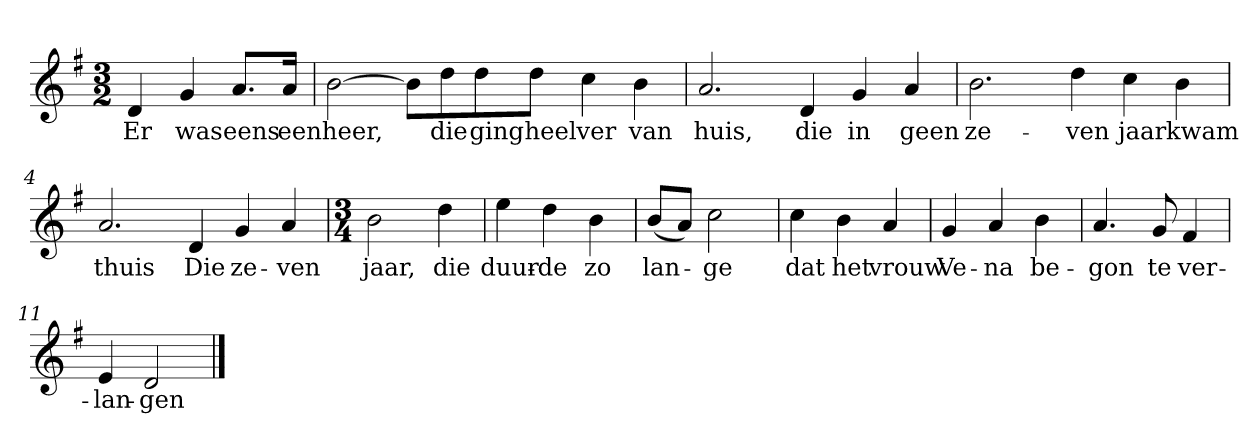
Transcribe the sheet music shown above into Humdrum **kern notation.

**kern	**text
*part1	*part1
*staff1	*staff1
*clefG2	*
*k[f#]	*
*G:	*
*M3/2	*
*MM120	*
=	=
4d	Er
4g	was
8.a/L	eens
16a/Jk	een
=1	=1
[2b	heer,
8b\L]	.
8dd\	die
8dd\	ging
8dd\J	heel
4cc	ver
4b	van
=2	=2
2.a	huis,
4d	die
4g	in
4a	geen
=3	=3
2.b	ze-
4dd	-ven
4cc	jaar
4b	kwam
=4	=4
2.a	thuis
4d	Die
4g	ze-
4a	-ven
=5	=5
*M3/4	*
2b	jaar,
4dd	die
=6	=6
4ee	duur-
4dd	-de
4b	zo
=7	=7
(8b/L	lan-
8a/J)	.
2cc	-ge
=8	=8
4cc	dat
4b	het
4a	vrouw
=9	=9
4g	Ve-
4a	-na
4b	be-
=10	=10
4.a	-gon
8g	te
4f#	ver-
=11	=11
4e	-lan-
2d	-gen
==	==
*-	*-
